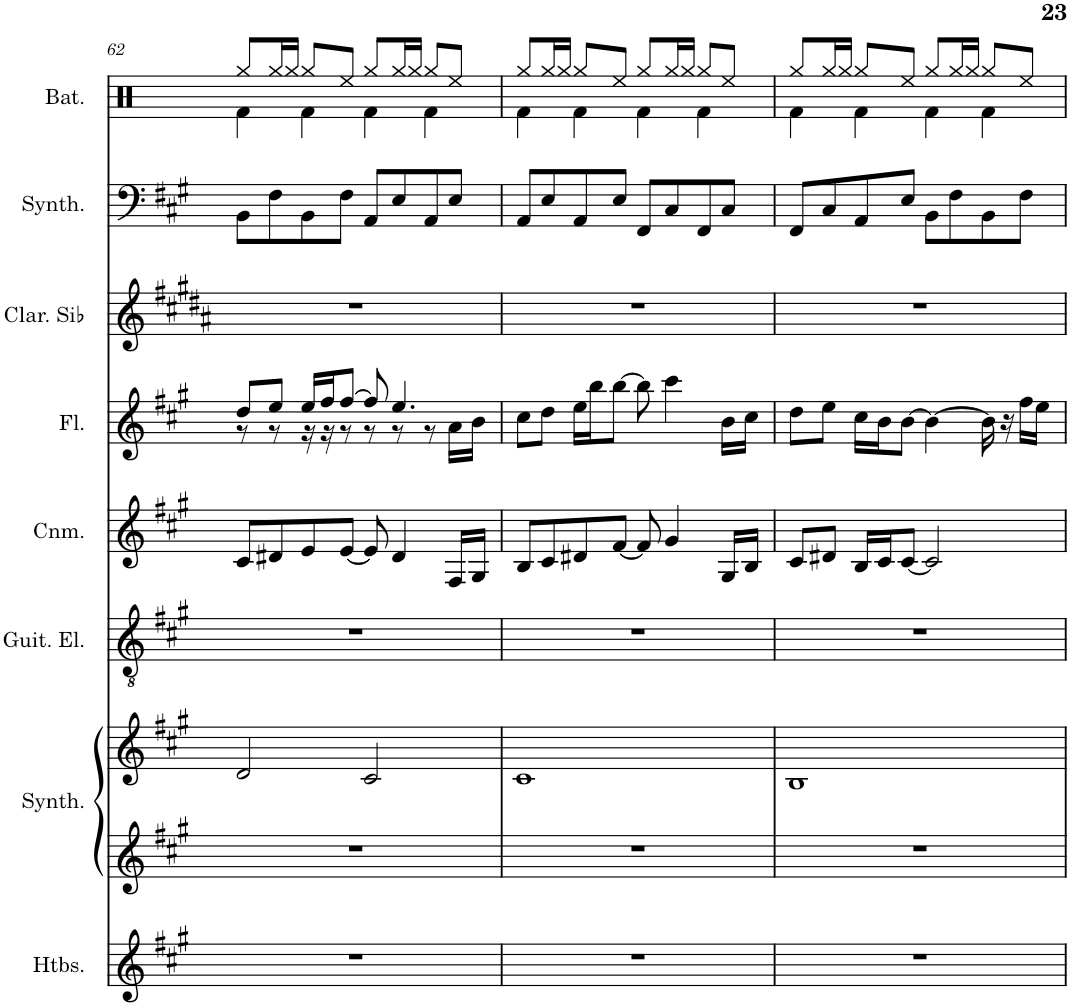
**kern	**kern	**kern	**kern	**kern	**kern	**kern	**kern	**kern
*part8	*part7	*part7	*part6	*part5	*part4	*part3	*part2	*part1
*staff9	*staff8	*staff7	*staff6	*staff5	*staff4	*staff3	*staff2	*staff1
*I"Hautbois, Oboe	*I"Synthétiseur Pad, Pad 7	*	*I"Guitare électrique, Clean guitar	*I"Cornemuse, Bagpipe	*I"Flûte, Flute	*I"Clarinette en Sib	*I"Synthétiseur d'effets, Synth bass (Lead 8)	*I"Batterie, Drums
*I'Htbs.	*I'Synth.	*	*I'Guit. El.	*I'Cnm.	*I'Fl.	*I'Clar. Sib	*I'Synth.	*I'Bat.
!!LO:PB:g=z
*clefG2	*clefG2	*clefG2	*clefGv2	*clefG2	*clefG2	*clefG2	*clefF4	*clefX
*	*	*	*	*Trd1c2	*	*Trd1c2	*	*
*k[f#c#g#]	*k[f#c#g#]	*k[f#c#g#]	*k[f#c#g#]	*k[f#c#g#]	*k[f#c#g#]	*k[f#c#g#d#a#]	*k[f#c#g#]	*k[]
*M4/4	*M4/4	*M4/4	*M4/4	*M4/4	*M4/4	*M4/4	*M4/4	*M4/4
=62	=62	=62	=62	=62	=62	=62	=62	=62
*	*	*	*	*	*^	*	*	*^
1r	1r	2d/	1r	8c#/L	8dd/L	8r	1r	8BB\L	8Rgg/L	4Rf\
.	.	.	.	8d#X/	8ee/J	8r	.	8F#\	16Rgg/L	.
.	.	.	.	.	.	.	.	.	16Rgg/JJ	.
.	.	.	.	8e/	16ee/LL	16r	.	8BB\	8Rgg/L	4Rf\
.	.	.	.	.	16ff#/J	16r	.	.	.	.
.	.	.	.	[8e/J	[8ff#/J	8r	.	8F#\J	8Ree/J	.
.	.	2c#/	.	8e/]	8ff#/]	8r	.	8AA/L	8Rgg/L	4Rf\
.	.	.	.	4d#/	4.ee/	8r	.	8E/	16Rgg/L	.
.	.	.	.	.	.	.	.	.	16Rgg/JJ	.
.	.	.	.	.	.	8r	.	8AA/	8Rgg/L	4Rf\
.	.	.	.	16F#/LL	.	16a\LL	.	8E/J	8Ree/J	.
.	.	.	.	16G#/JJ	.	16b\JJ	.	.	.	.
*	*	*	*	*	*v	*v	*	*	*	*
=63	=63	=63	=63	=63	=63	=63	=63	=63	=63
1r	1r	1c#	1r	8B/L	8cc#\L	1r	8AA/L	8Rgg/L	4Rf\
.	.	.	.	8c#/	8dd\J	.	8E/	16Rgg/L	.
.	.	.	.	.	.	.	.	16Rgg/JJ	.
.	.	.	.	8d#X/	16ee\LL	.	8AA/	8Rgg/L	4Rf\
.	.	.	.	.	16bb\J	.	.	.	.
.	.	.	.	[8f#/J	[8bb\J	.	8E/J	8Ree/J	.
.	.	.	.	8f#/]	8bb\]	.	8FF#/L	8Rgg/L	4Rf\
.	.	.	.	4g#/	4ccc#\	.	8C#/	16Rgg/L	.
.	.	.	.	.	.	.	.	16Rgg/JJ	.
.	.	.	.	.	.	.	8FF#/	8Rgg/L	4Rf\
.	.	.	.	16G#/LL	16b\LL	.	8C#/J	8Ree/J	.
.	.	.	.	16B/JJ	16cc#\JJ	.	.	.	.
=64	=64	=64	=64	=64	=64	=64	=64	=64	=64
1r	1r	1B	1r	8c#/L	8dd\L	1r	8FF#/L	8Rgg/L	4Rf\
.	.	.	.	8d#X/J	8ee\J	.	8C#/	16Rgg/L	.
.	.	.	.	.	.	.	.	16Rgg/JJ	.
.	.	.	.	16B/LL	16cc#\LL	.	8AA/	8Rgg/L	4Rf\
.	.	.	.	16c#/J	16b\J	.	.	.	.
.	.	.	.	[8c#/J	[8b\J	.	8E/J	8Ree/J	.
.	.	.	.	2c#/]	4b\_	.	8BB\L	8Rgg/L	4Rf\
.	.	.	.	.	.	.	8F#\	16Rgg/L	.
.	.	.	.	.	.	.	.	16Rgg/JJ	.
.	.	.	.	.	16b\]	.	8BB\	8Rgg/L	4Rf\
.	.	.	.	.	16r	.	.	.	.
.	.	.	.	.	16ff#\LL	.	8F#\J	8Ree/J	.
.	.	.	.	.	16ee\JJ	.	.	.	.
*	*	*	*	*	*	*	*	*v	*v
=	=	=	=	=	=	=	=	=
*-	*-	*-	*-	*-	*-	*-	*-	*-
